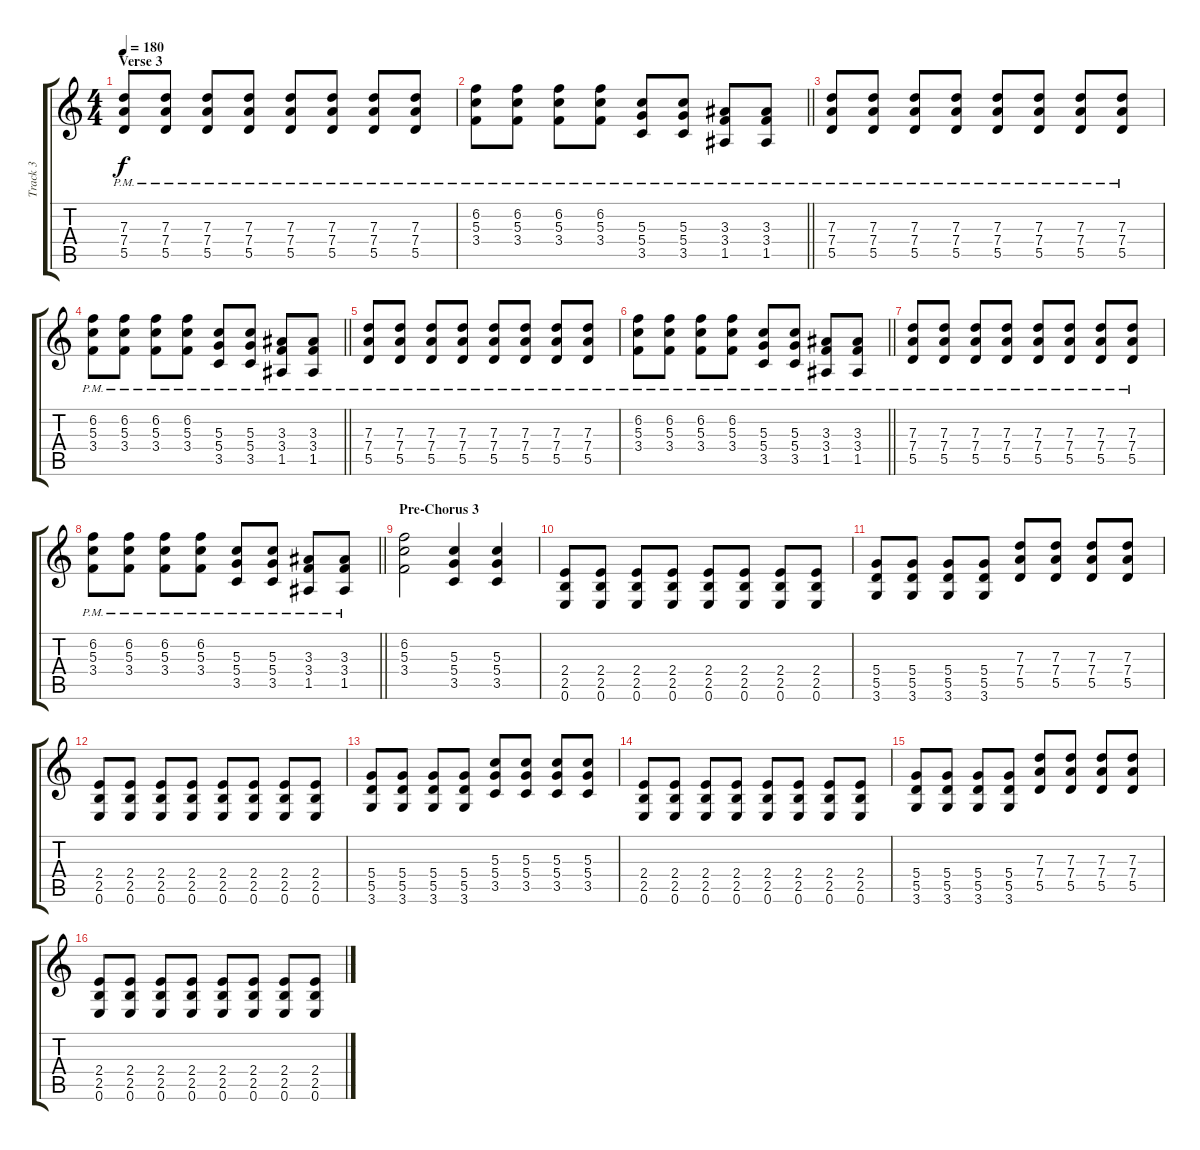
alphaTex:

\track ("Track 3" "Track 3") {instrument distortionguitar}
\staff {score tabs}
\tuning (E4 B3 G3 D3 A2 E2) {hide}
\ts (4 4)
\section ("" "Verse 3")
\tempo 180
\clef g2
\ks c
(7.3{pm} 7.4{pm} 5.5{pm}).8{dy f} (7.3{pm} 7.4{pm} 5.5{pm}).8 (7.3{pm} 7.4{pm} 5.5{pm}).8 (7.3{pm} 7.4{pm} 5.5{pm}).8 (7.3{pm} 7.4{pm} 5.5{pm}).8 (7.3{pm} 7.4{pm} 5.5{pm}).8 (7.3{pm} 7.4{pm} 5.5{pm}).8 (7.3{pm} 7.4{pm} 5.5{pm}).8 |
\barLineRight lightlight
(6.2{pm} 5.3{pm} 3.4{pm}).8 (6.2{pm} 5.3{pm} 3.4{pm}).8 (6.2{pm} 5.3{pm} 3.4{pm}).8 (6.2{pm} 5.3{pm} 3.4{pm}).8 (5.3{pm} 5.4{pm} 3.5{pm}).8 (5.3{pm} 5.4{pm} 3.5{pm}).8 (3.3{pm} 3.4{pm} 1.5{pm}).8 (3.3{pm} 3.4{pm} 1.5{pm}).8 |
(7.3{pm} 7.4{pm} 5.5{pm}).8 (7.3{pm} 7.4{pm} 5.5{pm}).8 (7.3{pm} 7.4{pm} 5.5{pm}).8 (7.3{pm} 7.4{pm} 5.5{pm}).8 (7.3{pm} 7.4{pm} 5.5{pm}).8 (7.3{pm} 7.4{pm} 5.5{pm}).8 (7.3{pm} 7.4{pm} 5.5{pm}).8 (7.3{pm} 7.4{pm} 5.5{pm}).8 |
\barLineRight lightlight
(6.2{pm} 5.3{pm} 3.4{pm}).8 (6.2{pm} 5.3{pm} 3.4{pm}).8 (6.2{pm} 5.3{pm} 3.4{pm}).8 (6.2{pm} 5.3{pm} 3.4{pm}).8 (5.3{pm} 5.4{pm} 3.5{pm}).8 (5.3{pm} 5.4{pm} 3.5{pm}).8 (3.3{pm} 3.4{pm} 1.5{pm}).8 (3.3{pm} 3.4{pm} 1.5{pm}).8 |
(7.3{pm} 7.4{pm} 5.5{pm}).8 (7.3{pm} 7.4{pm} 5.5{pm}).8 (7.3{pm} 7.4{pm} 5.5{pm}).8 (7.3{pm} 7.4{pm} 5.5{pm}).8 (7.3{pm} 7.4{pm} 5.5{pm}).8 (7.3{pm} 7.4{pm} 5.5{pm}).8 (7.3{pm} 7.4{pm} 5.5{pm}).8 (7.3{pm} 7.4{pm} 5.5{pm}).8 |
\barLineRight lightlight
(6.2{pm} 5.3{pm} 3.4{pm}).8 (6.2{pm} 5.3{pm} 3.4{pm}).8 (6.2{pm} 5.3{pm} 3.4{pm}).8 (6.2{pm} 5.3{pm} 3.4{pm}).8 (5.3{pm} 5.4{pm} 3.5{pm}).8 (5.3{pm} 5.4{pm} 3.5{pm}).8 (3.3{pm} 3.4{pm} 1.5{pm}).8 (3.3{pm} 3.4{pm} 1.5{pm}).8 |
(7.3{pm} 7.4{pm} 5.5{pm}).8 (7.3{pm} 7.4{pm} 5.5{pm}).8 (7.3{pm} 7.4{pm} 5.5{pm}).8 (7.3{pm} 7.4{pm} 5.5{pm}).8 (7.3{pm} 7.4{pm} 5.5{pm}).8 (7.3{pm} 7.4{pm} 5.5{pm}).8 (7.3{pm} 7.4{pm} 5.5{pm}).8 (7.3{pm} 7.4{pm} 5.5{pm}).8 |
\barLineRight lightlight
(6.2{pm} 5.3{pm} 3.4{pm}).8 (6.2{pm} 5.3{pm} 3.4{pm}).8 (6.2{pm} 5.3{pm} 3.4{pm}).8 (6.2{pm} 5.3{pm} 3.4{pm}).8 (5.3{pm} 5.4{pm} 3.5{pm}).8 (5.3{pm} 5.4{pm} 3.5{pm}).8 (3.3{pm} 3.4{pm} 1.5{pm}).8 (3.3{pm} 3.4{pm} 1.5{pm}).8 |
\section ("" "Pre-Chorus 3")
(6.2 5.3 3.4).2 (5.3 5.4 3.5).4 (5.3 5.4 3.5).4 |
(2.4 2.5 0.6).8 (2.4 2.5 0.6).8 (2.4 2.5 0.6).8 (2.4 2.5 0.6).8 (2.4 2.5 0.6).8 (2.4 2.5 0.6).8 (2.4 2.5 0.6).8 (2.4 2.5 0.6).8 |
(5.4 5.5 3.6).8 (5.4 5.5 3.6).8 (5.4 5.5 3.6).8 (5.4 5.5 3.6).8 (7.3 7.4 5.5).8 (7.3 7.4 5.5).8 (7.3 7.4 5.5).8 (7.3 7.4 5.5).8 |
(2.4 2.5 0.6).8 (2.4 2.5 0.6).8 (2.4 2.5 0.6).8 (2.4 2.5 0.6).8 (2.4 2.5 0.6).8 (2.4 2.5 0.6).8 (2.4 2.5 0.6).8 (2.4 2.5 0.6).8 |
(5.4 5.5 3.6).8 (5.4 5.5 3.6).8 (5.4 5.5 3.6).8 (5.4 5.5 3.6).8 (5.3 5.4 3.5).8 (5.3 5.4 3.5).8 (5.3 5.4 3.5).8 (5.3 5.4 3.5).8 |
(2.4 2.5 0.6).8 (2.4 2.5 0.6).8 (2.4 2.5 0.6).8 (2.4 2.5 0.6).8 (2.4 2.5 0.6).8 (2.4 2.5 0.6).8 (2.4 2.5 0.6).8 (2.4 2.5 0.6).8 |
(5.4 5.5 3.6).8 (5.4 5.5 3.6).8 (5.4 5.5 3.6).8 (5.4 5.5 3.6).8 (7.3 7.4 5.5).8 (7.3 7.4 5.5).8 (7.3 7.4 5.5).8 (7.3 7.4 5.5).8 |
(2.4 2.5 0.6).8 (2.4 2.5 0.6).8 (2.4 2.5 0.6).8 (2.4 2.5 0.6).8 (2.4 2.5 0.6).8 (2.4 2.5 0.6).8 (2.4 2.5 0.6).8 (2.4 2.5 0.6).8
